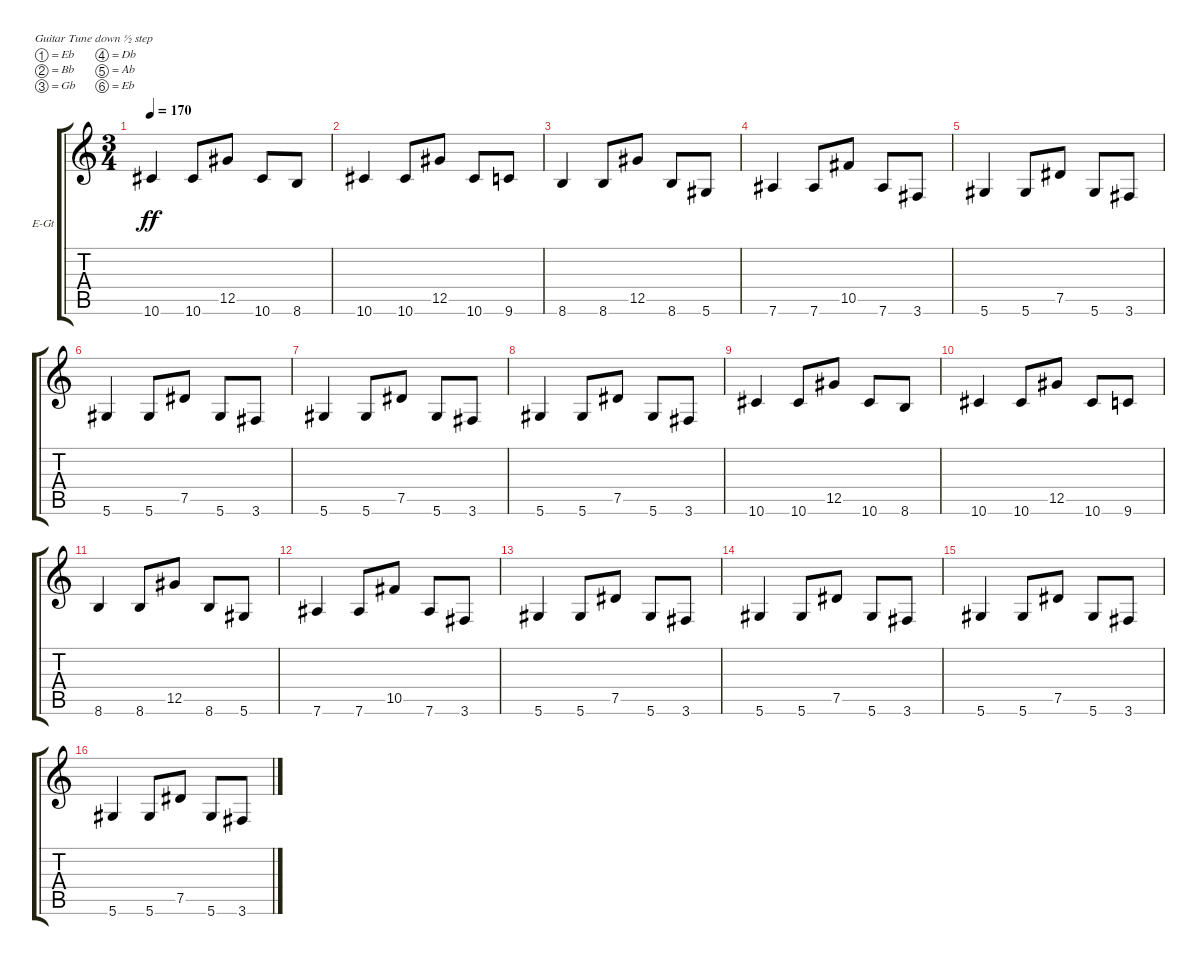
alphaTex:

\bracketExtendMode groupsimilarinstruments
\firstSystemTrackNameOrientation horizontal
\otherSystemsTrackNameOrientation horizontal
\track ("B Kaleb - Rhythm" "E-Gt") {instrument distortionguitar}
\staff {score tabs}
\tuning (Eb4 Bb3 Gb3 Db3 Ab2 Eb2)
\ts (3 4)
\tempo 170
\clef g2
\scale
0.333333
\ks c
10.6.4{dy ff} 10.6.8 12.5.8 10.6.8 8.6.8 |
\scale
0.333333 10.6.4 10.6.8 12.5.8 10.6.8 9.6.8 |
\scale
0.333333 8.6.4 8.6.8 12.5.8 8.6.8 5.6.8 |
\scale
0.333333 7.6.4 7.6.8 10.5.8 7.6.8 3.6.8 |
\scale
0.333333 5.6.4 5.6.8 7.5.8 5.6.8 3.6.8 |
\scale
0.333333 5.6.4 5.6.8 7.5.8 5.6.8 3.6.8 |
\scale
0.333333 5.6.4 5.6.8 7.5.8 5.6.8 3.6.8 |
\scale
0.333333 5.6.4 5.6.8 7.5.8 5.6.8 3.6.8 |
\scale
0.333333 10.6.4 10.6.8 12.5.8 10.6.8 8.6.8 |
\scale
0.333333 10.6.4 10.6.8 12.5.8 10.6.8 9.6.8 |
\scale
0.333333 8.6.4 8.6.8 12.5.8 8.6.8 5.6.8 |
\scale
0.333333 7.6.4 7.6.8 10.5.8 7.6.8 3.6.8 |
\scale
0.333333 5.6.4 5.6.8 7.5.8 5.6.8 3.6.8 |
\scale
0.333333 5.6.4 5.6.8 7.5.8 5.6.8 3.6.8 |
\scale
0.333333 5.6.4 5.6.8 7.5.8 5.6.8 3.6.8 |
\scale
0.333333 5.6.4 5.6.8 7.5.8 5.6.8 3.6.8
